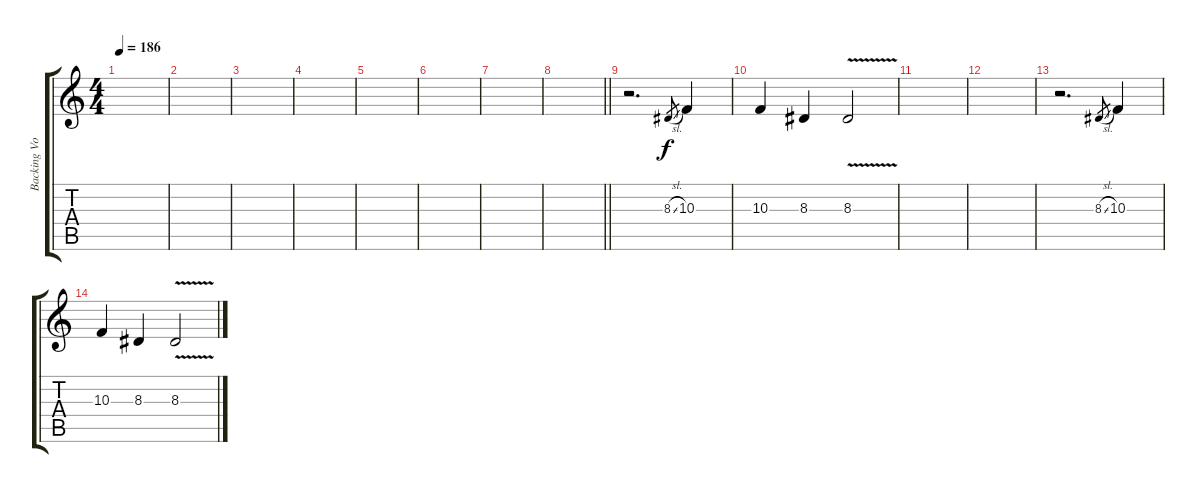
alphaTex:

\track ("Backing Vocals" "Backing Vo") {instrument voiceoohs}
\staff {score tabs}
\tuning (E4 B3 G3 D3 A2 E2) {hide}
\ts (4 4)
\tempo 186
\clef g2
\ks c
|
|
|
|
|
|
|
\barLineRight lightlight
|
\section ("" "")
r.2{d} 8.3{sl}.8{gr} 10.3.4 |
10.3.4 8.3.4 8.3{v}.2 |
|
|
r.2{d} 8.3{sl}.8{gr} 10.3.4 |
10.3.4 8.3.4 8.3{v}.2
